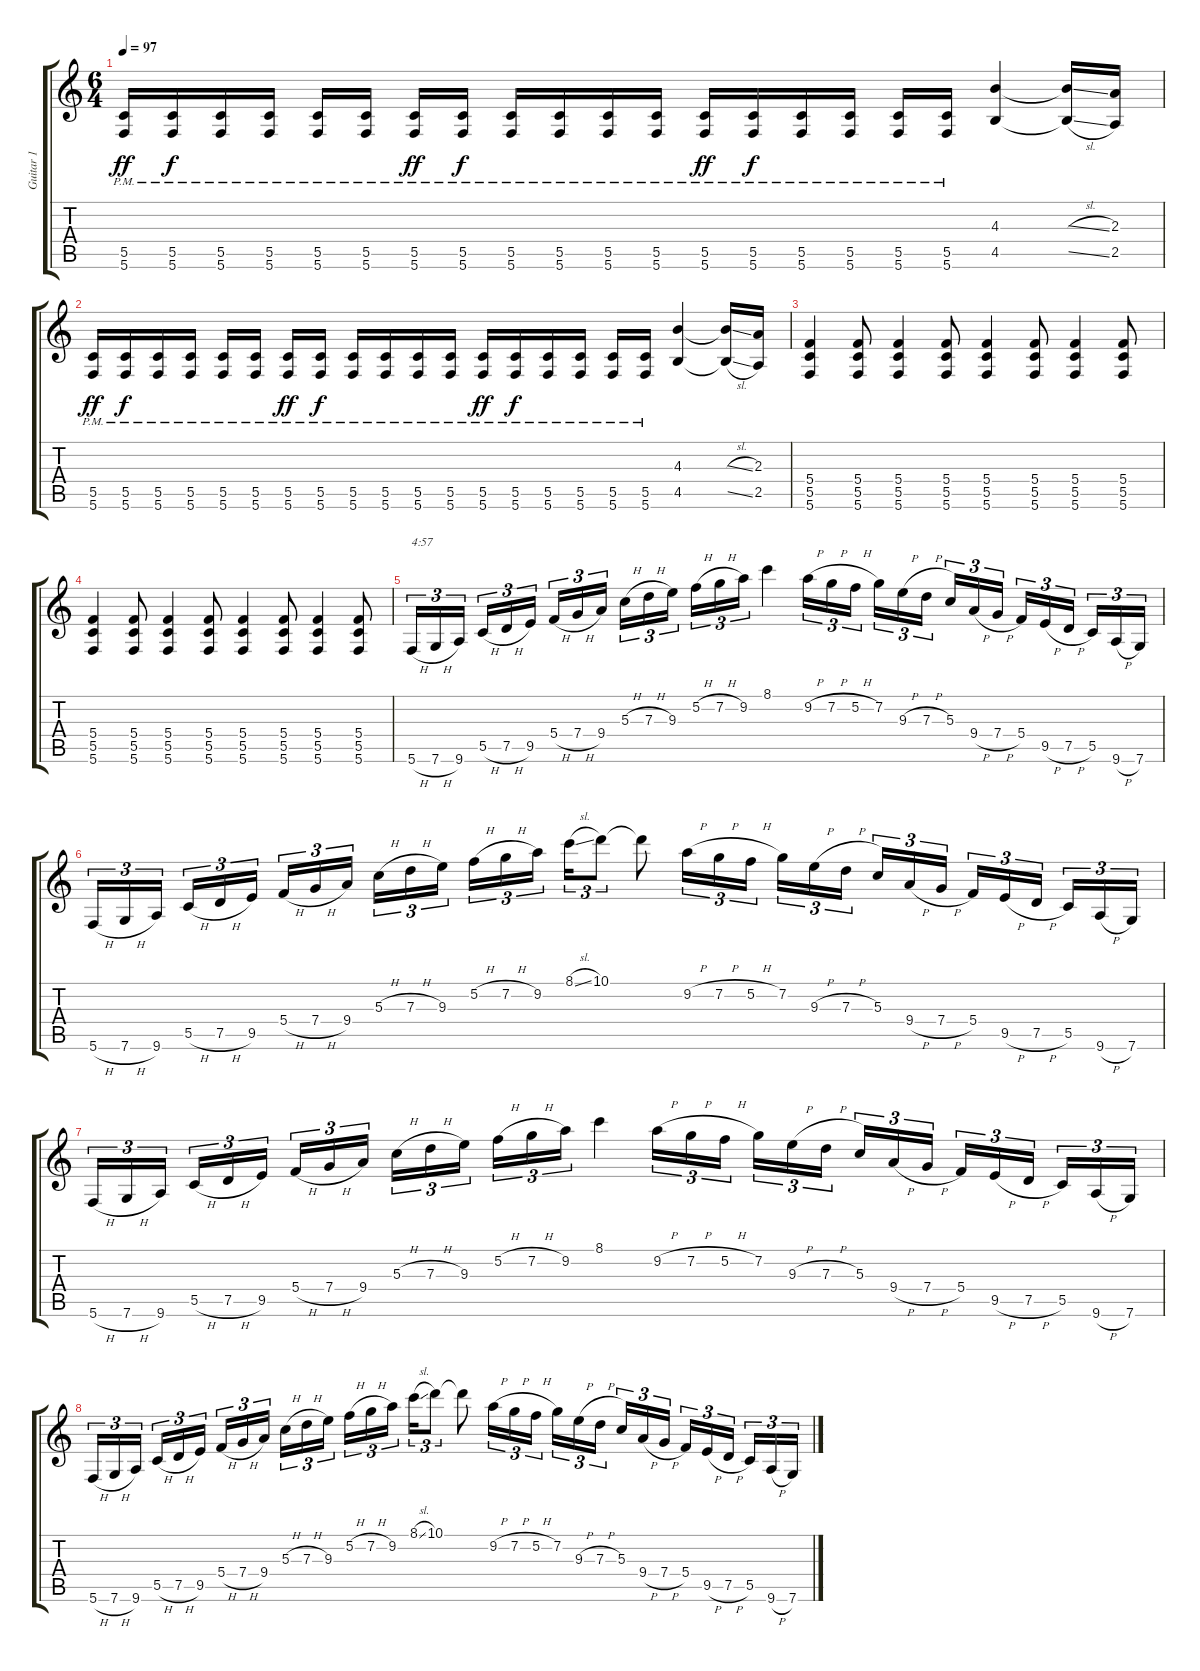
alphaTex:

\track ("Guitar 1" "Guitar 1") {instrument distortionguitar}
\staff {score tabs}
\tuning (E4 C4 G3 C3 G2 C2) {hide}
\ts (6 4)
\tempo 97
\clef g2
\ks c
(5.5{pm} 5.6{pm}).16{dy ff} (5.5{pm} 5.6{pm}).16{dy f} (5.5{pm} 5.6{pm}).16 (5.5{pm} 5.6{pm}).16 (5.5{pm} 5.6{pm}).16 (5.5{pm} 5.6{pm}).16{beam split} (5.5{pm} 5.6{pm}).16{dy ff} (5.5{pm} 5.6{pm}).16{dy f} (5.5{pm} 5.6{pm}).16 (5.5{pm} 5.6{pm}).16 (5.5{pm} 5.6{pm}).16 (5.5{pm} 5.6{pm}).16 (5.5{pm} 5.6{pm}).16{dy ff} (5.5{pm} 5.6{pm}).16{dy f} (5.5{pm} 5.6{pm}).16 (5.5{pm} 5.6{pm}).16 (5.5{pm} 5.6{pm}).16 (5.5{pm} 5.6{pm}).16 (4.3 4.5).4 (4.3{sl t} 4.5{sl t}).16 (2.3 2.5).16 |
(5.5{pm} 5.6{pm}).16{dy ff} (5.5{pm} 5.6{pm}).16{dy f} (5.5{pm} 5.6{pm}).16 (5.5{pm} 5.6{pm}).16 (5.5{pm} 5.6{pm}).16 (5.5{pm} 5.6{pm}).16{beam split} (5.5{pm} 5.6{pm}).16{dy ff} (5.5{pm} 5.6{pm}).16{dy f} (5.5{pm} 5.6{pm}).16 (5.5{pm} 5.6{pm}).16 (5.5{pm} 5.6{pm}).16 (5.5{pm} 5.6{pm}).16 (5.5{pm} 5.6{pm}).16{dy ff} (5.5{pm} 5.6{pm}).16{dy f} (5.5{pm} 5.6{pm}).16 (5.5{pm} 5.6{pm}).16 (5.5{pm} 5.6{pm}).16 (5.5{pm} 5.6{pm}).16 (4.3 4.5).4 (4.3{sl t} 4.5{sl t}).16 (2.3 2.5).16 |
(5.4 5.5 5.6).4 (5.4 5.5 5.6).8 (5.4 5.5 5.6).4 (5.4 5.5 5.6).8 (5.4 5.5 5.6).4 (5.4 5.5 5.6).8 (5.4 5.5 5.6).4 (5.4 5.5 5.6).8 |
(5.4 5.5 5.6).4 (5.4 5.5 5.6).8 (5.4 5.5 5.6).4 (5.4 5.5 5.6).8 (5.4 5.5 5.6).4 (5.4 5.5 5.6).8 (5.4 5.5 5.6).4 (5.4 5.5 5.6).8 |
5.6{h}.16{tu (3 2) txt "4:57"} 7.6{h}.16{tu (3 2)} 9.6.16{tu (3 2) beam splitsecondary} 5.5{h}.16{tu (3 2)} 7.5{h}.16{tu (3 2)} 9.5.16{tu (3 2) beam splitsecondary} 5.4{h}.16{tu (3 2)} 7.4{h}.16{tu (3 2)} 9.4.16{tu (3 2) beam split} 5.3{h}.16{tu (3 2)} 7.3{h}.16{tu (3 2)} 9.3.16{tu (3 2) beam splitsecondary} 5.2{h}.16{tu (3 2)} 7.2{h}.16{tu (3 2)} 9.2.16{tu (3 2)} 8.1.4 9.2{h}.16{tu (3 2)} 7.2{h}.16{tu (3 2)} 5.2{h}.16{tu (3 2) beam splitsecondary} 7.2.16{tu (3 2)} 9.3{h}.16{tu (3 2)} 7.3{h}.16{tu (3 2) beam split} 5.3.16{tu (3 2)} 9.4{h}.16{tu (3 2)} 7.4{h}.16{tu (3 2) beam splitsecondary} 5.4.16{tu (3 2)} 9.5{h}.16{tu (3 2)} 7.5{h}.16{tu (3 2) beam splitsecondary} 5.5.16{tu (3 2)} 9.6{h}.16{tu (3 2)} 7.6.16{tu (3 2)} |
5.6{h}.16{tu (3 2)} 7.6{h}.16{tu (3 2)} 9.6.16{tu (3 2) beam splitsecondary} 5.5{h}.16{tu (3 2)} 7.5{h}.16{tu (3 2)} 9.5.16{tu (3 2) beam splitsecondary} 5.4{h}.16{tu (3 2)} 7.4{h}.16{tu (3 2)} 9.4.16{tu (3 2) beam split} 5.3{h}.16{tu (3 2)} 7.3{h}.16{tu (3 2)} 9.3.16{tu (3 2) beam splitsecondary} 5.2{h}.16{tu (3 2)} 7.2{h}.16{tu (3 2)} 9.2.16{tu (3 2) beam splitsecondary} 8.1{sl}.16{tu (3 2)} 10.1.8{tu (3 2)} 10.1{t}.8 9.2{h}.16{tu (3 2)} 7.2{h}.16{tu (3 2)} 5.2{h}.16{tu (3 2) beam splitsecondary} 7.2.16{tu (3 2)} 9.3{h}.16{tu (3 2)} 7.3{h}.16{tu (3 2) beam split} 5.3.16{tu (3 2)} 9.4{h}.16{tu (3 2)} 7.4{h}.16{tu (3 2) beam splitsecondary} 5.4.16{tu (3 2)} 9.5{h}.16{tu (3 2)} 7.5{h}.16{tu (3 2) beam splitsecondary} 5.5.16{tu (3 2)} 9.6{h}.16{tu (3 2)} 7.6.16{tu (3 2)} |
5.6{h}.16{tu (3 2)} 7.6{h}.16{tu (3 2)} 9.6.16{tu (3 2) beam splitsecondary} 5.5{h}.16{tu (3 2)} 7.5{h}.16{tu (3 2)} 9.5.16{tu (3 2) beam splitsecondary} 5.4{h}.16{tu (3 2)} 7.4{h}.16{tu (3 2)} 9.4.16{tu (3 2) beam split} 5.3{h}.16{tu (3 2)} 7.3{h}.16{tu (3 2)} 9.3.16{tu (3 2) beam splitsecondary} 5.2{h}.16{tu (3 2)} 7.2{h}.16{tu (3 2)} 9.2.16{tu (3 2)} 8.1.4 9.2{h}.16{tu (3 2)} 7.2{h}.16{tu (3 2)} 5.2{h}.16{tu (3 2) beam splitsecondary} 7.2.16{tu (3 2)} 9.3{h}.16{tu (3 2)} 7.3{h}.16{tu (3 2) beam split} 5.3.16{tu (3 2)} 9.4{h}.16{tu (3 2)} 7.4{h}.16{tu (3 2) beam splitsecondary} 5.4.16{tu (3 2)} 9.5{h}.16{tu (3 2)} 7.5{h}.16{tu (3 2) beam splitsecondary} 5.5.16{tu (3 2)} 9.6{h}.16{tu (3 2)} 7.6.16{tu (3 2)} |
5.6{h}.16{tu (3 2)} 7.6{h}.16{tu (3 2)} 9.6.16{tu (3 2) beam splitsecondary} 5.5{h}.16{tu (3 2)} 7.5{h}.16{tu (3 2)} 9.5.16{tu (3 2) beam splitsecondary} 5.4{h}.16{tu (3 2)} 7.4{h}.16{tu (3 2)} 9.4.16{tu (3 2) beam split} 5.3{h}.16{tu (3 2)} 7.3{h}.16{tu (3 2)} 9.3.16{tu (3 2) beam splitsecondary} 5.2{h}.16{tu (3 2)} 7.2{h}.16{tu (3 2)} 9.2.16{tu (3 2) beam splitsecondary} 8.1{sl}.16{tu (3 2)} 10.1.8{tu (3 2)} 10.1{t}.8 9.2{h}.16{tu (3 2)} 7.2{h}.16{tu (3 2)} 5.2{h}.16{tu (3 2) beam splitsecondary} 7.2.16{tu (3 2)} 9.3{h}.16{tu (3 2)} 7.3{h}.16{tu (3 2) beam split} 5.3.16{tu (3 2) beam merge} 9.4{h}.16{tu (3 2)} 7.4{h}.16{tu (3 2) beam splitsecondary} 5.4.16{tu (3 2)} 9.5{h}.16{tu (3 2)} 7.5{h}.16{tu (3 2) beam splitsecondary} 5.5.16{tu (3 2)} 9.6{h}.16{tu (3 2)} 7.6.16{tu (3 2)}
